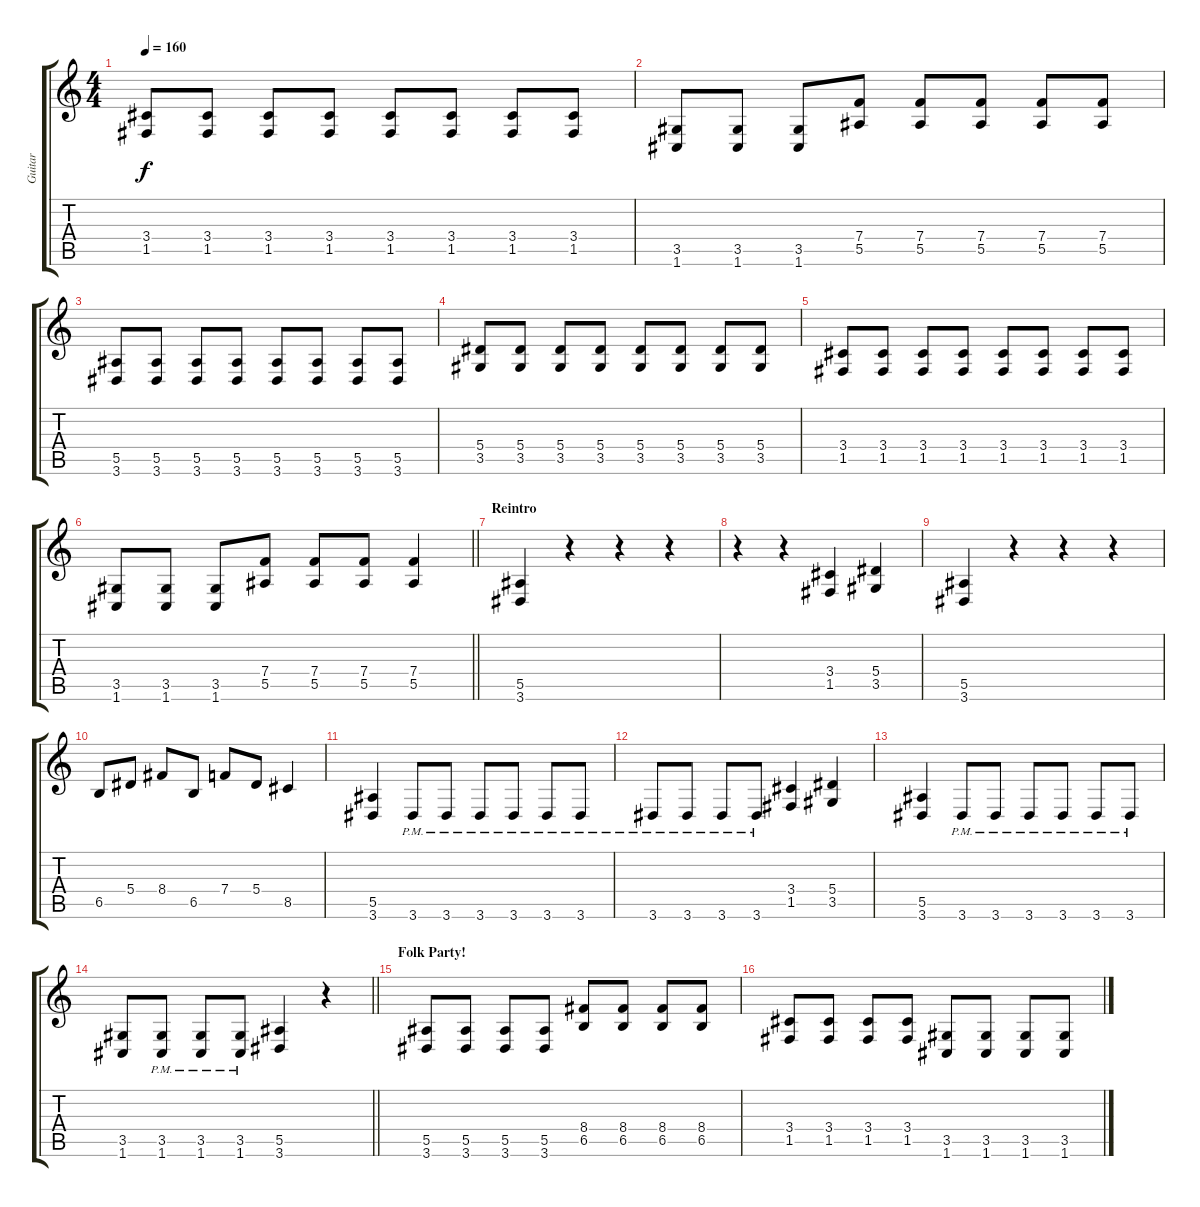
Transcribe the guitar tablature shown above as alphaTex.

\track ("Guitar" "Guitar") {instrument distortionguitar}
\staff {score tabs}
\tuning (C4 G3 Eb3 Bb2 F2 C2) {hide}
\ts (4 4)
\tempo 160
\clef g2
\ks c
(3.4 1.5).8{dy f} (3.4 1.5).8 (3.4 1.5).8 (3.4 1.5).8 (3.4 1.5).8 (3.4 1.5).8 (3.4 1.5).8 (3.4 1.5).8 |
(3.5 1.6).8 (3.5 1.6).8 (3.5 1.6).8 (7.4 5.5).8 (7.4 5.5).8 (7.4 5.5).8 (7.4 5.5).8 (7.4 5.5).8 |
(5.5 3.6).8 (5.5 3.6).8 (5.5 3.6).8 (5.5 3.6).8 (5.5 3.6).8 (5.5 3.6).8 (5.5 3.6).8 (5.5 3.6).8 |
(5.4 3.5).8 (5.4 3.5).8 (5.4 3.5).8 (5.4 3.5).8 (5.4 3.5).8 (5.4 3.5).8 (5.4 3.5).8 (5.4 3.5).8 |
(3.4 1.5).8 (3.4 1.5).8 (3.4 1.5).8 (3.4 1.5).8 (3.4 1.5).8 (3.4 1.5).8 (3.4 1.5).8 (3.4 1.5).8 |
\barLineRight lightlight
(3.5 1.6).8 (3.5 1.6).8 (3.5 1.6).8 (7.4 5.5).8 (7.4 5.5).8 (7.4 5.5).8 (7.4 5.5).4 |
\section ("" "Reintro")
(5.5 3.6).4 r.4 r.4 r.4 |
r.4 r.4 (3.4 1.5).4 (5.4 3.5).4 |
(5.5 3.6).4 r.4 r.4 r.4 |
6.5.8 5.4.8 8.4.8 6.5.8 7.4.8 5.4.8 8.5.4 |
(5.5 3.6).4 3.6{pm}.8 3.6{pm}.8 3.6{pm}.8 3.6{pm}.8 3.6{pm}.8 3.6{pm}.8 |
3.6{pm}.8 3.6{pm}.8 3.6{pm}.8 3.6{pm}.8 (3.4 1.5).4 (5.4 3.5).4 |
(5.5 3.6).4 3.6{pm}.8 3.6{pm}.8 3.6{pm}.8 3.6{pm}.8 3.6{pm}.8 3.6{pm}.8 |
\barLineRight lightlight
(3.5 1.6).8 (3.5{pm} 1.6{pm}).8 (3.5{pm} 1.6{pm}).8 (3.5{pm} 1.6{pm}).8 (5.5 3.6).4 r.4 |
\section ("" "Folk Party!")
(5.5 3.6).8 (5.5 3.6).8 (5.5 3.6).8 (5.5 3.6).8 (8.4 6.5).8 (8.4 6.5).8 (8.4 6.5).8 (8.4 6.5).8 |
(3.4 1.5).8 (3.4 1.5).8 (3.4 1.5).8 (3.4 1.5).8 (3.5 1.6).8 (3.5 1.6).8 (3.5 1.6).8 (3.5 1.6).8
